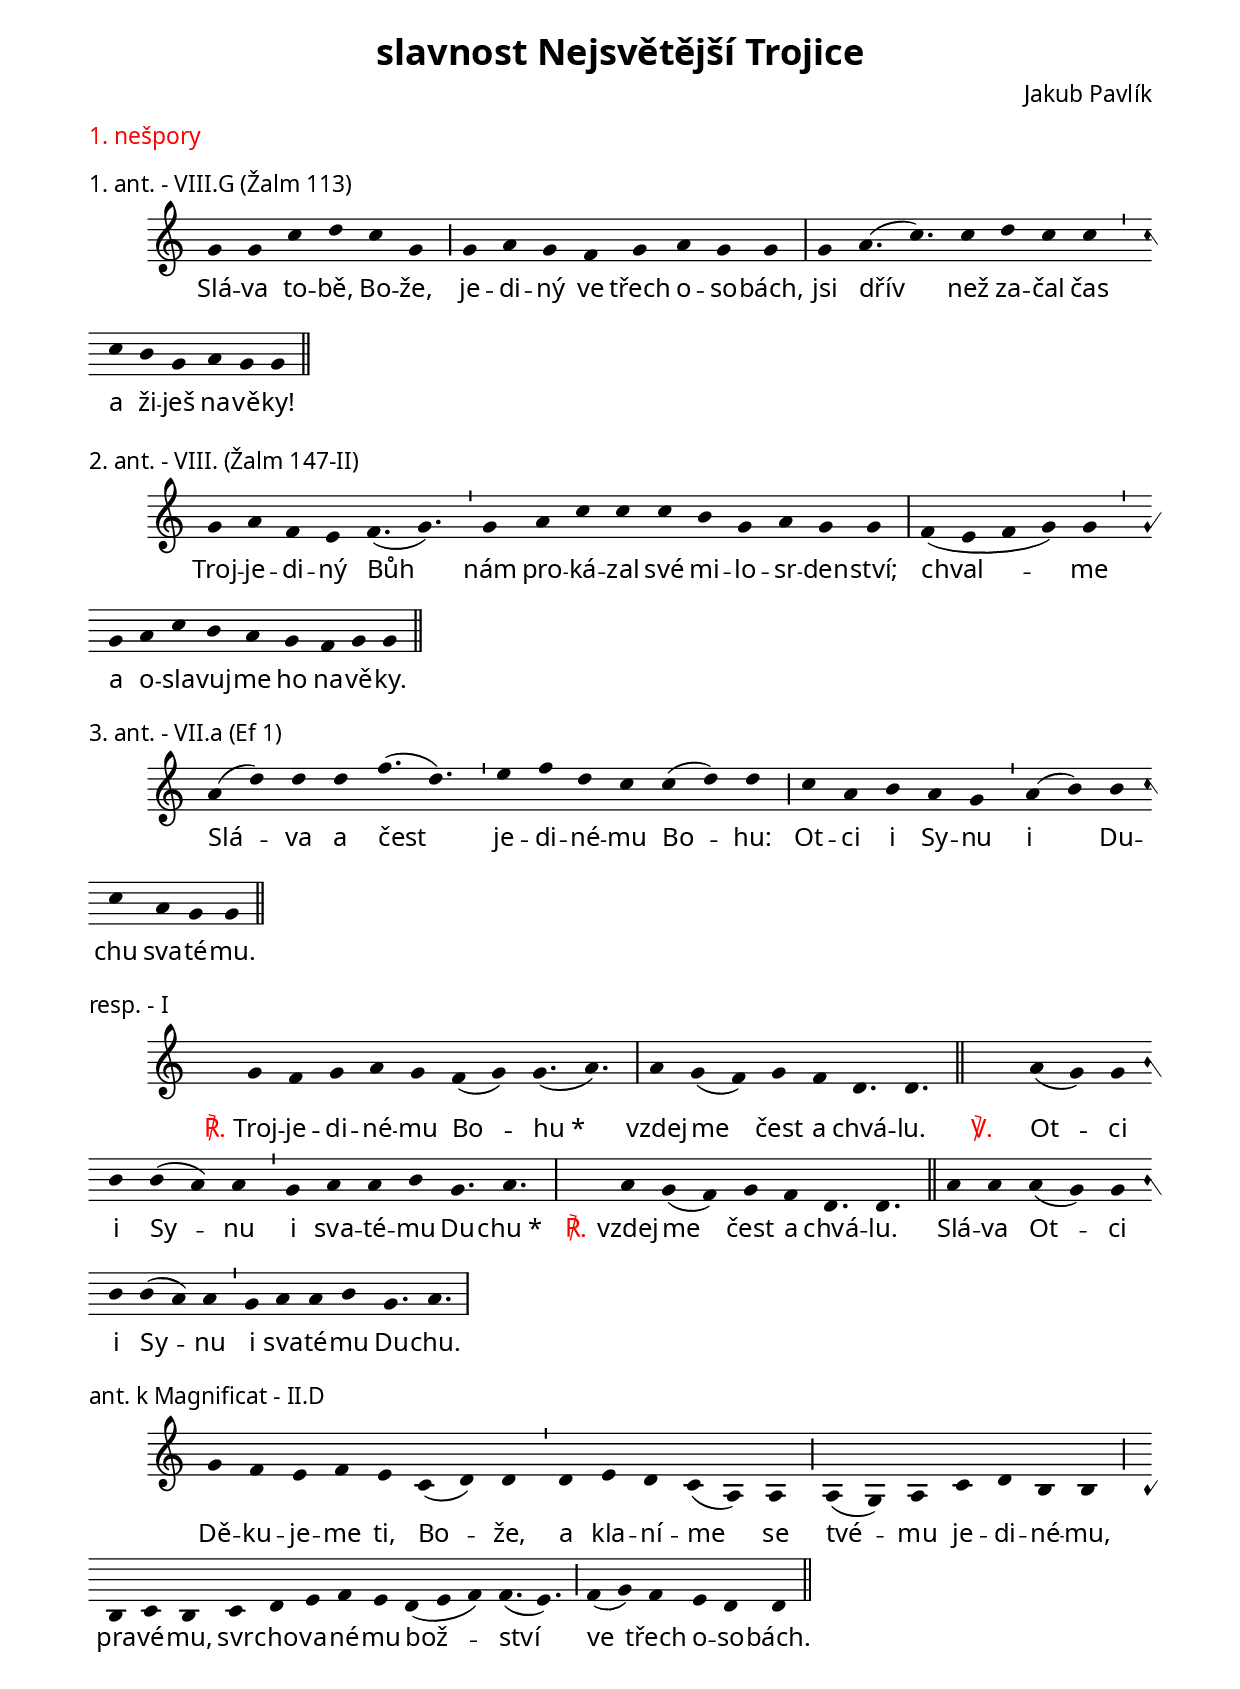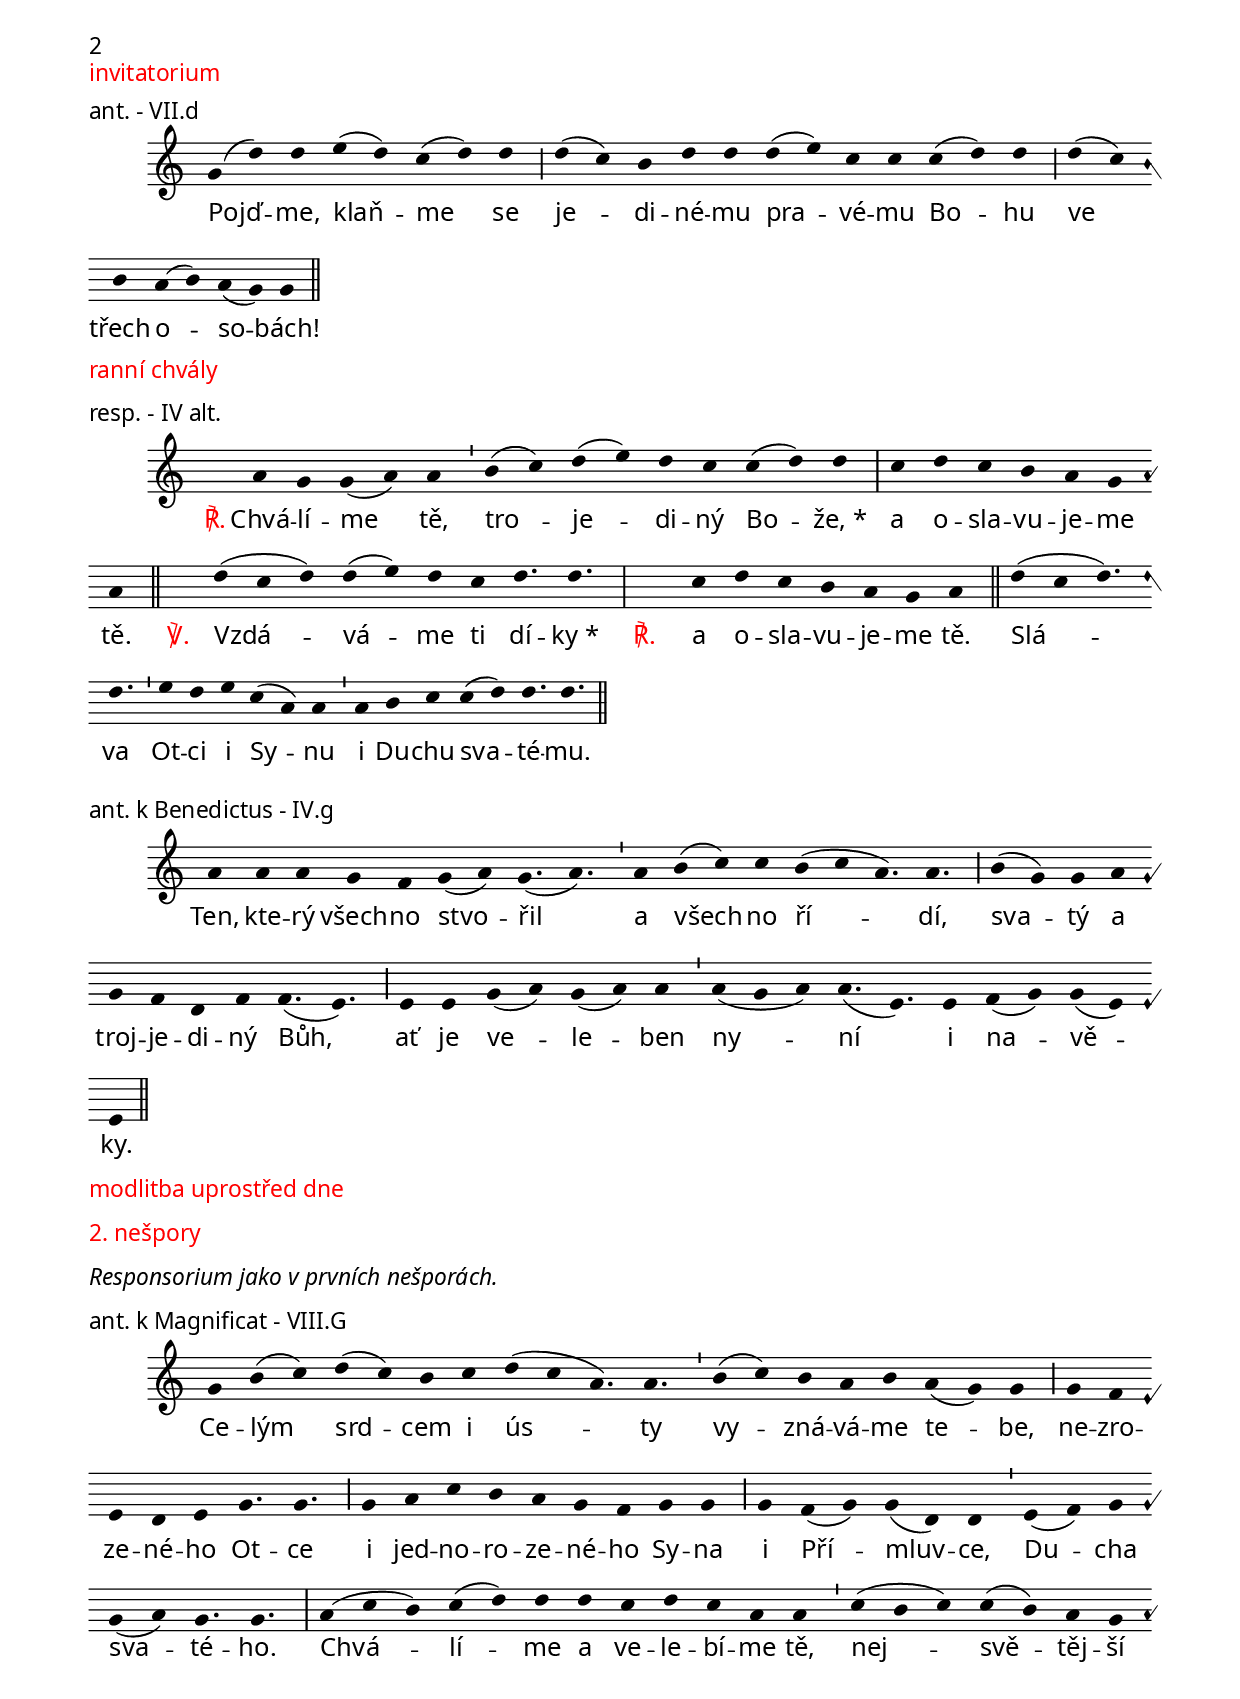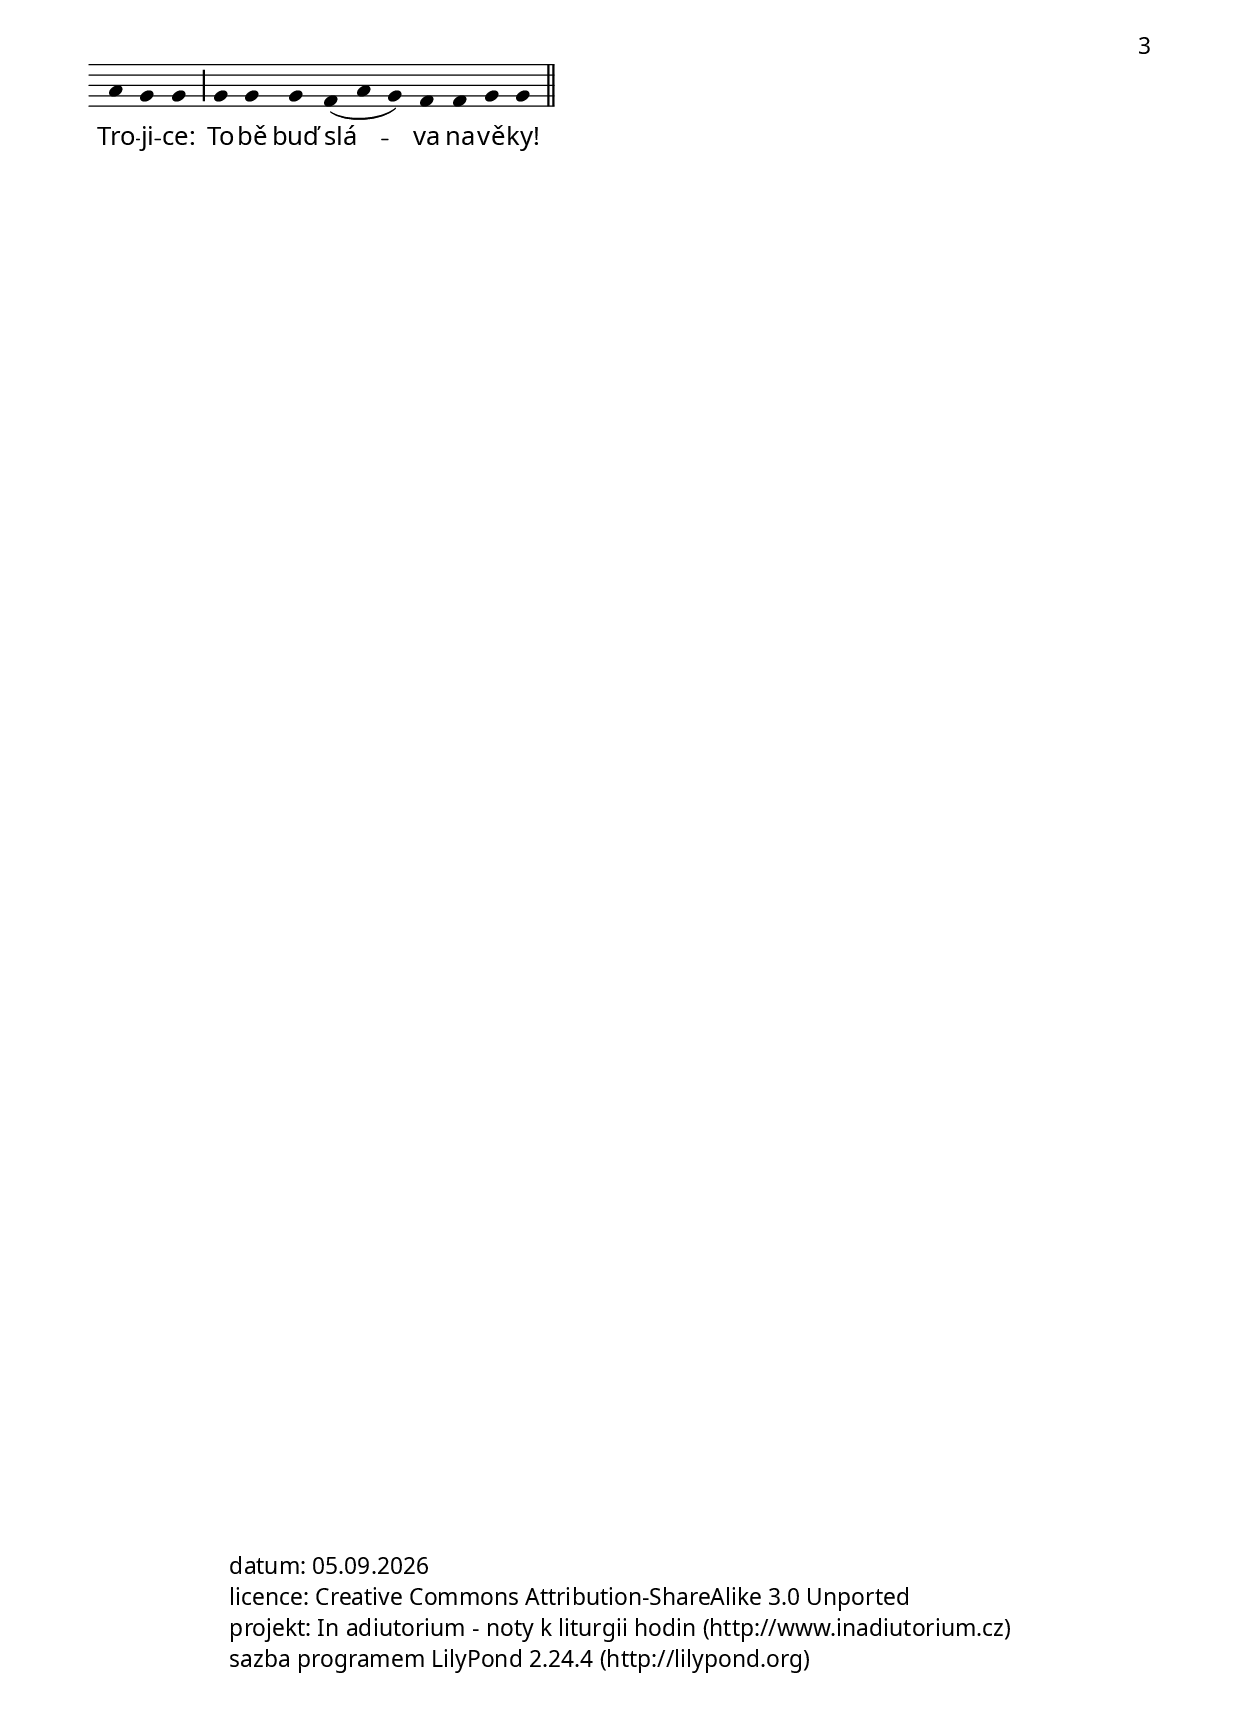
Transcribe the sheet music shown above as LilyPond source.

\version "2.14.2"

\header {
  title = "slavnost Nejsvětější Trojice"
  composer = "Jakub Pavlík"
}

\include "spolecne.ly"
\include "dilyresponsorii.ly"

\markup {\nadpisHodinka {"1. nešpory"}}

\score {
  \relative c'' {
    \choralniRezim
    g4 g c d c g \barMaior
    g a g f g a g g \barMax
    g a4.( c) c4 d c c \barMin
    c b g a g g \barFinalis
  }
  \addlyrics {
    Slá -- va to -- bě, Bo -- že,
    je -- di -- ný ve třech o -- so -- bách,
    jsi dřív než za -- čal čas
    a ži -- ješ na -- vě -- ky!
  }
  \header {
    quid = "1. ant."
    modus = "VIII"
    differentia = "G" 
    psalmus = "Žalm 113"
    id = ""
    piece = \markup {\sestavTitulek}
  }
}

\score {
  \relative c'' {
    \choralniRezim
    g4 a f e f4.( g) \barMin
    g4 a c c c b g a g g \barMax
    f( e f g) g \barMin g a c b a g f g g \barFinalis
  }
  \addlyrics {
    Troj -- je -- di -- ný Bůh
    nám pro -- ká -- zal své mi -- lo -- sr -- den -- ství;
    chval -- me a o -- sla -- vuj -- me ho na -- vě -- ky.
  }
  \header {
    quid = "2. ant."
    modus = "VIII"
    differentia = "" 
    psalmus = "Žalm 147-II"
    id = ""
    piece = \markup {\sestavTitulek}
  }
}

\score {
  \relative c'' {
    \choralniRezim
    a4( d) d d f4.( d) \barMin e4 f d c c( d) d \barMaior
    c a b a g \barMin a( b) b c a g g \barFinalis
  }
  \addlyrics {
    Slá -- va a čest je -- di -- né -- mu Bo -- hu:
    Ot -- ci i Sy -- nu i Du -- chu sva -- té -- mu.
  }
  \header {
    quid = "3. ant."
    modus = "VII"
    differentia = "a" 
    psalmus = "Ef 1"
    id = ""
    piece = \markup {\sestavTitulek}
  }
}

\score {
  \relative c' {
    \choralniRezim
    
    % R
    \neviditelna f
    g f g a g f( g) g4.( a) \barMax
    a4 g( f) g f d4. d \barFinalis
    % V
    \neviditelna a
    a'4( g) g b b( a) a \barMin g a a b g4. a \barMax
    % R
    \neviditelna a
    a4 g( f) g f d4. d \barFinalis
    % Slava - melodie i text temer totozny s versem
    a'4 a a( g) g b b( a) a \barMin g a a b g4. a \barMax
  }
  \addlyrics {
    \Response Troj -- je -- di -- né -- mu Bo -- hu_*
    vzdej -- me čest a chvá -- lu.
    \Verse Ot -- ci i Sy -- nu i sva -- té -- mu Du -- chu_*
    \Response vzdej -- me čest a chvá -- lu.
    % Pozmeneny text doxologie
    Slá -- va Ot -- ci i Sy -- nu i sva -- té -- mu Du -- chu.
  }
  \header {
    quid = "resp."
    modus = "I"
    id = ""
    piece = \markup {\sestavTitulekResp}
  }
}

\score {
  \relative c'' {
    \choralniRezim
    g4 f e f e c( d) d \barMin
    d e d c( a) a \barMaior
    a( g) a c d b b \barMaior
    b c b c d e f e d( e f) f4.( e) \barMaior
    f4( g) f e d d \barFinalis
  }
  \addlyrics {
    Dě -- ku -- je -- me ti, Bo -- že,
    a kla -- ní -- me se
    tvé -- mu je -- di -- né -- mu, 
    pra -- vé -- mu, svr -- cho -- va -- né -- mu bož -- ství
    ve třech o -- so -- bách.
  }
  \header {
    quid = "ant. k Magnificat"
    modus = "II"
    differentia = "D" 
    psalmus = ""
    id = ""
    piece = \markup {\sestavTitulekBezZalmu}
  }
}

\markup {\nadpisHodinka {"invitatorium"}}

\score {
  \relative c'' {
    \choralniRezim
    g( d') d e( d) c( d) d \barMaior
    d( c) b d d d( e) c c c( d) d \barMaior
    d( c) b a( b) a( g) g \barFinalis
  }
  \addlyrics {
    Pojď -- me, klaň -- me se
    je -- di -- né -- mu pra -- vé -- mu Bo -- hu
    ve třech o -- so -- bách!
  }
  \header {
    quid = "ant."
    modus = "VII"
    differentia = "d" 
    psalmus = ""
    id = ""
    piece = \markup {\sestavTitulekBezZalmu}
  }
}

\markup {\nadpisHodinka {"ranní chvály"}}

\score {
  \relative c' {
    \choralniRezim
    
  }
  \addlyrics {
    To -- bě pat -- ří čest a chvá -- la,
    tvá je všech -- na moc a slá -- va,
    nej -- svě -- těj -- ší Tro -- ji -- ce!
  }
  \header {
    quid = "1. ant."
    modus = ""
    differentia = "" 
    psalmus = "Žalm 63"
    id = ""
    piece = \markup {\sestavTitulek}
  }
}

\score {
  \relative c' {
    \choralniRezim
    
  }
  \addlyrics {
    Te -- be chvá -- lí,
    to -- bě se kla -- ní,
    te -- be o -- sla -- vu -- je
    
    všech -- no, co jsi stvo -- řil,
    troj -- je -- di -- ný Bo -- že.
  }
  \header {
    quid = "2. ant."
    modus = ""
    differentia = "" 
    psalmus = "Dan 3-III"
    id = ""
    piece = \markup {\sestavTitulek}
  }
}

\score {
  \relative c' {
    \choralniRezim
    
  }
  \addlyrics {
    Všech -- no po -- chá -- zí od te -- be, Bo -- že;
    v_to -- bě a skr -- ze te -- be všech -- no ži -- je,
    to -- bě buď slá -- va na -- vě -- ky.
  }
  \header {
    quid = "3. ant."
    modus = ""
    differentia = "" 
    psalmus = "Žalm 149"
    id = ""
    piece = \markup {\sestavTitulek}
  }
}

\score {
  \relative c'' {
    \choralniRezim
    
    % R
    \neviditelna a
    a g g( a) a \barMin b( c) d( e) d c c( d) d \barMax
    c4 d c b a g a \barFinalis
    % V
    \neviditelna d
    d4( c d) d( e) d c d4. d \barMax
    % R
    \neviditelna d
    c4 d c b a g a \barFinalis
    % Slava
    d4( c d4.) d \barMin e4 d e c( a) a \barMin a b c c( d) d4. d \barFinalis
  }
  \addlyrics {
    \Response Chvá -- lí -- me tě, tro -- je -- di -- ný Bo -- že,_*
    a o -- sla -- vu -- je -- me tě.
    \Verse Vzdá -- vá -- me ti dí -- ky_*
    \Response a o -- sla -- vu -- je -- me tě.
    \textRespDoxologie
  }
  \header {
    quid = "resp."
    modus = "IV alt."
    id = ""
    piece = \markup {\sestavTitulekResp}
  }
}

\score {
  \relative c'' {
    \choralniRezim
    a4 a a g f g( a) g4.( a) \barMin
    a4 b( c) c b( c a4.) a \barMaior
    b4( g) g a g f d f f4.( e) \barMaior
    e4 e g( a) g( a) a \barMin a( g a) a4.( e) e4 f( g) g( e) e \barFinalis
  }
  \addlyrics {
    Ten, kte -- rý všech -- no stvo -- řil
    a všech -- no ří -- dí,
    sva -- tý a troj -- je -- di -- ný Bůh,
    ať je ve -- le -- ben ny -- ní i na -- vě -- ky.
  }
  \header {
    quid = "ant. k Benedictus"
    modus = "IV"
    differentia = "g" 
    psalmus = ""
    id = ""
    piece = \markup {\sestavTitulekBezZalmu}
  }
}

\markup {\nadpisHodinka {"modlitba uprostřed dne"}}

\score {
  \relative c' {
    \choralniRezim
    
  }
  \addlyrics {
    Te -- be pro -- sí -- me,
    te -- be chvá -- lí -- me,
    to -- bě se kla -- ní -- me,
    slav -- ná sva -- tá Tro -- ji -- ce!
  }
  \header {
    quid = "ant. dopoledne"
    modus = ""
    differentia = "" 
    psalmus = ""
    id = ""
    piece = \markup {\sestavTitulekBezZalmu}
  }
}

\score {
  \relative c' {
    \choralniRezim
    
  }
  \addlyrics {
    Tys na -- še na -- dě -- je,
    tys na -- še spá -- sa i slá -- va,
    nej -- svě -- těj -- ší Tro -- ji -- ce!
  }
  \header {
    quid = "ant. v poledne"
    modus = ""
    differentia = "" 
    psalmus = ""
    id = ""
    piece = \markup {\sestavTitulekBezZalmu}
  }
}

\score {
  \relative c' {
    \choralniRezim
    
  }
  \addlyrics {
    Vě -- ří -- me a vy -- zná -- vá -- me,
    že od věč -- nos -- ti všech -- no tvo -- říš,
    vše -- mu dá -- váš ži -- vot
    a všech -- no moud -- ře ří -- díš,
    sva -- tá Bo -- ží Tro -- ji -- ce.
  }
  \header {
    quid = "ant. odpoledne"
    modus = ""
    differentia = "" 
    psalmus = ""
    id = ""
    piece = \markup {\sestavTitulekBezZalmu}
  }
}

\markup {\nadpisHodinka {"2. nešpory"}}

\score {
  \relative c' {
    \choralniRezim
    
  }
  \addlyrics {
    Kla -- ní -- me se ti,
    je -- di -- né pra -- vé a věč -- né bož -- ství
    ve třech o -- so -- bách:
    Ot -- če i Sy -- nu i Du -- chu sva -- tý.
  }
  \header {
    quid = "1. ant."
    modus = ""
    differentia = "" 
    psalmus = "Žalm 110"
    id = ""
    piece = \markup {\sestavTitulek}
  }
}

\score {
  \relative c' {
    \choralniRezim
    
  }
  \addlyrics {
    Vy -- svo -- boď nás, za -- chraň nás
    a dej nám věč -- ný ži -- vot,
    troj -- je -- di -- ný Bo -- že!
  }
  \header {
    quid = "2. ant."
    modus = ""
    differentia = "" 
    psalmus = "Žalm 114"
    id = ""
    piece = \markup {\sestavTitulek}
  }
}

\score {
  \relative c' {
    \choralniRezim
    
  }
  \addlyrics {
    Sva -- tý, sva -- tý, sva -- tý je Pán,
    vše -- mo -- hou -- cí Bůh,
    kte -- rý byl, kte -- rý je a kte -- rý při -- jde.
  }
  \header {
    quid = "3. ant."
    modus = ""
    differentia = "" 
    psalmus = "Zj 19"
    id = ""
    piece = \markup {\sestavTitulek}
  }
}

\markup\italic{Responsorium jako v prvních nešporách.}

\score {
  \relative c'' {
    \choralniRezim
    g4 b( c) d( c) b c d( c a4.) a \barMin 
    b4( c) b a b a( g) g \barMaior
    g f e d e g4. g \barMaior 
    g4 a c b a g f g g \barMaior
    g f( g) g( d) d \barMin e( f) g g( a) g4. g \barMax
    
    a4( c b) c( d) d d c d c a a \barMin
    c( b c) c( b) a g a g g \barMaior
    g g g f( a g) f f g g \barFinalis
  }
  \addlyrics {
    Ce -- lým srd -- cem i ús -- ty
    vy -- zná -- vá -- me te -- be,
    ne -- zro -- ze -- né -- ho Ot -- ce
    i jed -- no -- ro -- ze -- né -- ho Sy -- na
    i Pří -- mluv -- ce, Du -- cha sva -- té -- ho.
    
    Chvá -- lí -- me a ve -- le -- bí -- me tě,
    nej -- svě -- těj -- ší Tro -- ji -- ce:
    To -- bě buď slá -- va na -- vě -- ky!
  }
  \header {
    quid = "ant. k Magnificat"
    modus = "VIII"
    differentia = "G" 
    psalmus = ""
    id = ""
    piece = \markup {\sestavTitulekBezZalmu}
  }
}